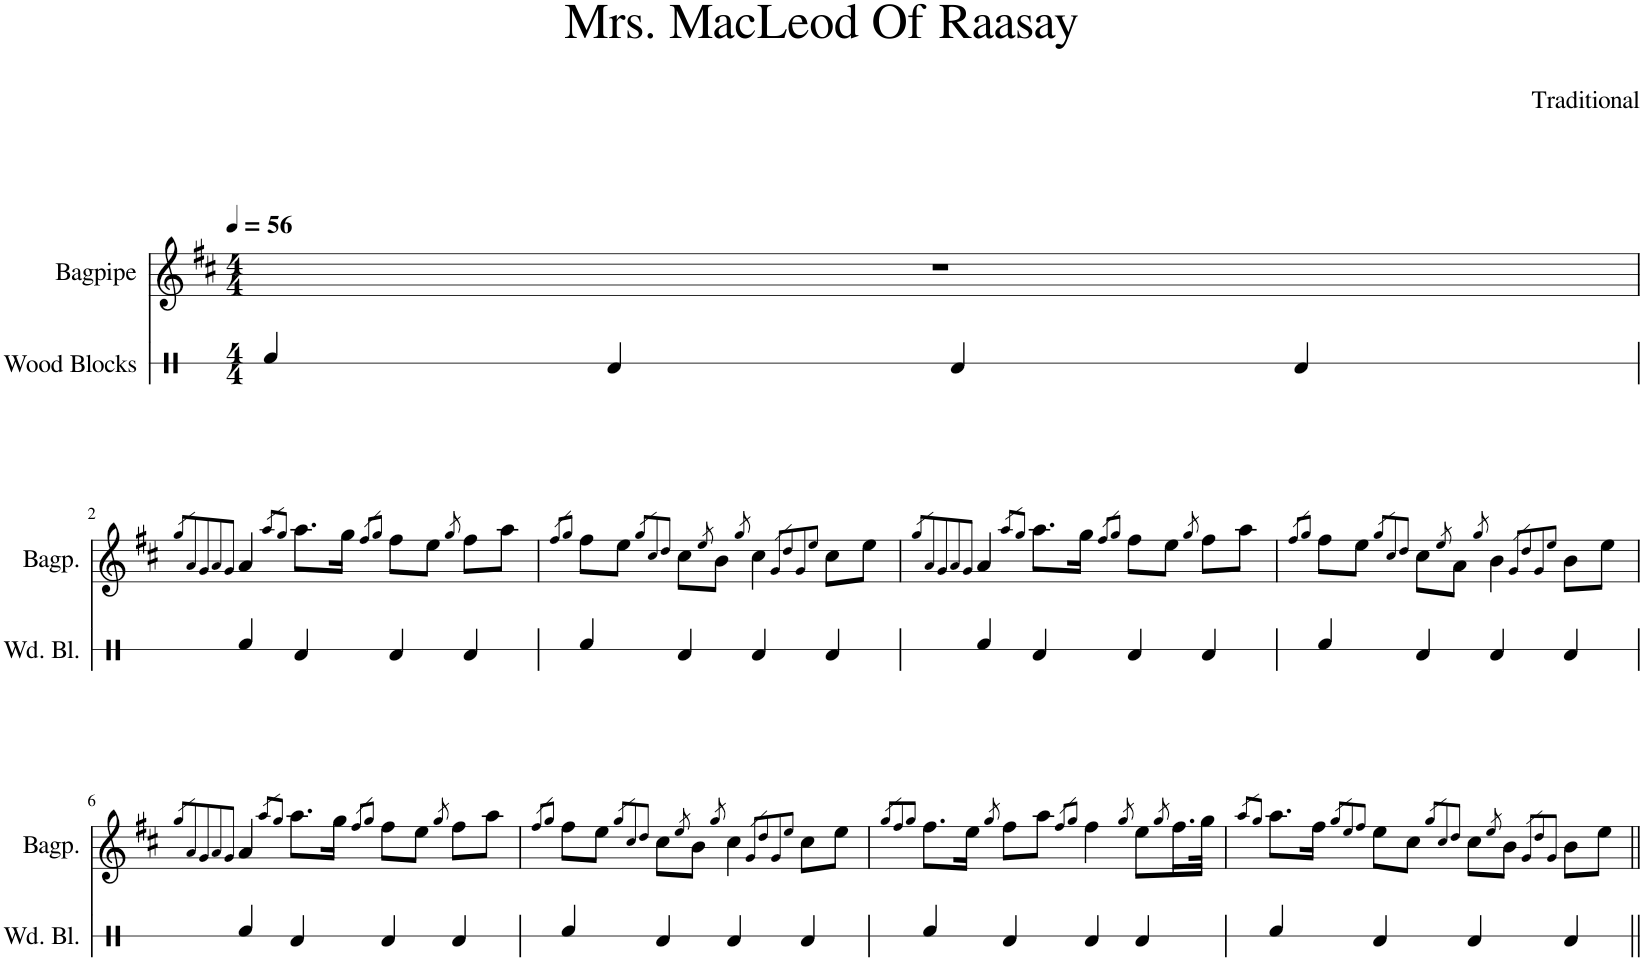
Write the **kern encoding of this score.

**kern	**kern
*part2	*part1
*staff2	*staff1
*I"Wood Blocks	*I"Bagpipe
*I'Wd. Bl.	*I'Bagp.
*stria1	*
*clefX	*clefG2
*k[]	*k[f#c#]
*	*D:
*M4/4	*M4/4
*MM56	*MM56
=1	=1
4Rf/	1r
4Rd/	.
4Rd/	.
4Rd/	.
!!LO:LB:g=z
=2	=2
.	8qgg/L
.	8qa/
.	8qg/
.	8qa/
.	8qg/J
4Rf/	4a/
.	8qaa/L
.	8qgg/J
4Rd/	8.aa\L
.	16gg\Jk
.	8qff#/L
.	8qgg/J
4Rd/	8ff#\L
.	8ee\J
.	8qgg/
4Rd/	8ff#\L
.	8aa\J
=3	=3
.	8qff#/L
.	8qgg/J
4Rf/	8ff#\L
.	8ee\J
.	8qgg/L
.	8qcc#/
.	8qdd/J
4Rd/	8cc#\L
.	8qee/
.	8b\J
.	8qgg/
4Rd/	4cc#\
.	8qg/L
.	8qdd/
.	8qg/
.	8qee/J
4Rd/	8cc#\L
.	8ee\J
=4	=4
.	8qgg/L
.	8qa/
.	8qg/
.	8qa/
.	8qg/J
4Rf/	4a/
.	8qaa/L
.	8qgg/J
4Rd/	8.aa\L
.	16gg\Jk
.	8qff#/L
.	8qgg/J
4Rd/	8ff#\L
.	8ee\J
.	8qgg/
4Rd/	8ff#\L
.	8aa\J
=5	=5
.	8qff#/L
.	8qgg/J
4Rf/	8ff#\L
.	8ee\J
.	8qgg/L
.	8qcc#/
.	8qdd/J
4Rd/	8cc#\L
.	8qee/
.	8a\J
.	8qgg/
4Rd/	4b\
.	8qg/L
.	8qdd/
.	8qg/
.	8qee/J
4Rd/	8b\L
.	8ee\J
!!LO:LB:g=z
=6	=6
.	8qgg/L
.	8qa/
.	8qg/
.	8qa/
.	8qg/J
4Rf/	4a/
.	8qaa/L
.	8qgg/J
4Rd/	8.aa\L
.	16gg\Jk
.	8qff#/L
.	8qgg/J
4Rd/	8ff#\L
.	8ee\J
.	8qgg/
4Rd/	8ff#\L
.	8aa\J
=7	=7
.	8qff#/L
.	8qgg/J
4Rf/	8ff#\L
.	8ee\J
.	8qgg/L
.	8qcc#/
.	8qdd/J
4Rd/	8cc#\L
.	8qee/
.	8b\J
.	8qgg/
4Rd/	4cc#\
.	8qg/L
.	8qdd/
.	8qg/
.	8qee/J
4Rd/	8cc#\L
.	8ee\J
=8	=8
.	8qgg/L
.	8qff#/
.	8qgg/J
4Rf/	8.ff#\L
.	16ee\Jk
.	8qgg/
4Rd/	8ff#\L
.	8aa\J
.	8qff#/L
.	8qgg/J
4Rd/	4ff#\
.	8qgg/
4Rd/	8ee\L
.	8qgg/
.	16.ff#\L
.	32gg\JJk
=9	=9
.	8qaa/L
.	8qgg/J
4Rf/	8.aa\L
.	16ff#\Jk
.	8qgg/L
.	8qee/
.	8qff#/J
4Rd/	8ee\L
.	8cc#\J
.	8qgg/L
.	8qcc#/
.	8qdd/J
4Rd/	8cc#\L
.	8qee/
.	8b\J
.	8qg/L
.	8qdd/
.	8qg/J
4Rd/	8b\L
.	8ee\J
=||	=||
*-	*-
